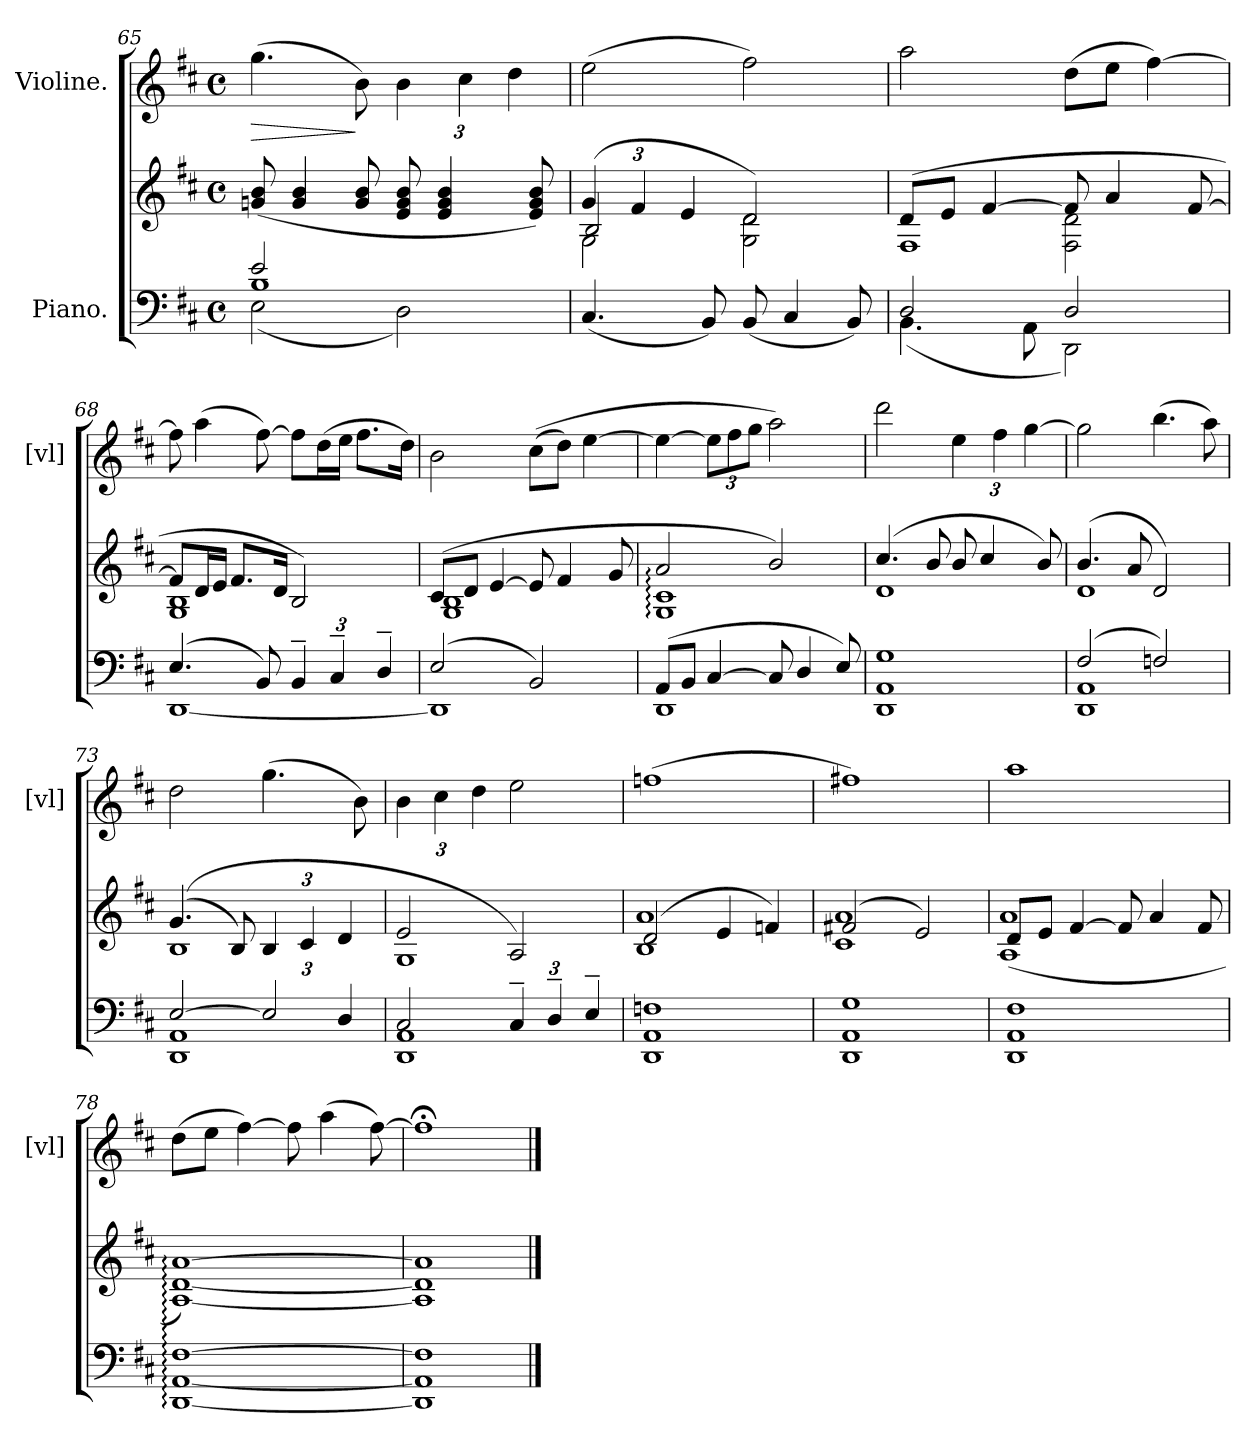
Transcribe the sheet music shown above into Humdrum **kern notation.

**kern	**kern	**kern	**dynam
*part2	*part2	*part1	*part1
*staff3	*staff2	*staff1	*staff1
*I"Piano.	*	*I"Violine.	*
*	*	*I'[vl]	*
*clefF4	*clefG2	*clefG2	*
*k[f#c#]	*k[f#c#]	*k[f#c#]	*
*M4/4	*M4/4	*M4/4	*
*met(c)	*met(c)	*met(c)	*
=65	=65	=65	=65
*^	*	*	*
*	*^	*	*	*
!	!	!	!	!	!LO:HP:b
2e/	(2E\	1B	(>8gn/ 8b/	(4.gg\	>
.	.	.	4g/ 4b/	.	.
.	.	.	8g/ 8b/	8b\)	]
*	*	*	*	*Xbrackettup	*
2ryy	2D\)	.	8e/ 8g/ 8b/	6b\	.
.	.	.	4e/ 4g/ 4b/	.	.
.	.	.	.	6cc#\	.
.	.	.	.	6dd\	.
.	.	.	8e/ 8g/ 8b/)	.	.
*v	*v	*v	*	*	*
=66	=66	=66	=66
*	*Xbrackettup	*	*
*	*^	*	*
*	*	*^	*	*
(4.C#/	(6g/	2G\	2B/	(2ee\	.
.	6f#/	.	.	.	.
.	6e/	.	.	.	.
8BB/)	.	.	.	.	.
(8BB/	2d/)	2G\	2d\	2ff#\)	.
4C#/	.	.	.	.	.
8BB/)	.	.	.	.	.
=67	=67	=67	=67	=67	=67
*^	*	*	*	*	*
2D/	(4.BB\	(8d/L	1F#	2ryy	2aa\	.
.	.	8e/J	.	.	.	.
.	.	[4f#/	.	.	.	.
.	8AA\	.	.	.	.	.
2D/	2DD\)	8f#/]	.	2F#\ 2d\	(8dd\L	.
.	.	4a/	.	.	8ee\J	.
.	.	.	.	.	[4ff#\)	.
.	.	[8f#/	.	.	.	.
*	*	*	*v	*v	*	*
=68	=68	=68	=68	=68	=68
(4.E/	[1DD	8f#/L]	1G 1B	8ff#\]	.
.	.	16d/L	.	(4aa\	.
.	.	16e/JJ	.	.	.
.	.	8.f#/L	.	.	.
8BB/)	.	.	.	[8ff#\)	.
.	.	16d/Jk	.	.	.
*Xbrackettup	*	*	*	*	*
6BB~/	.	2B/)	.	8ff#\L]	.
.	.	.	.	(16dd\L	.
6C#~/	.	.	.	.	.
.	.	.	.	16ee\JJ	.
.	.	.	.	8.ff#\L	.
6D~/	.	.	.	.	.
.	.	.	.	16dd\Jk)	.
=69	=69	=69	=69	=69	=69
(2E/	1DD]	(8c#/L	1G 1B	2b\	.
.	.	8d/J	.	.	.
.	.	[4e/	.	.	.
2BB/)	.	8e/]	.	((8cc#\L	.
.	.	4f#/	.	8dd\J)	.
.	.	.	.	[4ee\	.
.	.	8g/	.	.	.
=70	=70	=70	=70	=70	=70
(8AA/L	1DD	2a:/	1G: 1c#:	4ee\_	.
8BB/J	.	.	.	.	.
[4C#/	.	.	.	12ee\L]	.
.	.	.	.	12ff#\	.
.	.	.	.	12gg\J	.
8C#/]	.	2b/)	.	2aa\)	.
4D/	.	.	.	.	.
8E/)	.	.	.	.	.
*v	*v	*	*	*	*
=71	=71	=71	=71	=71
1DD 1AA 1G	(4.cc#/	1d	2ddd\	.
.	8b/	.	.	.
.	8b/	.	6ee\	.
.	4cc#/	.	.	.
.	.	.	6ff#\	.
.	.	.	[6gg\	.
.	8b/)	.	.	.
=72	=72	=72	=72	=72
*^	*	*	*	*
(2F#/	1DD 1AA	(4.b/	1d	2gg\]	.
.	.	8a/	.	.	.
2Fn/)	.	2d/)	.	(4.bb\	.
.	.	.	.	8aa\)	.
=73	=73	=73	=73	=73	=73
[2E/	1DD 1AA	((4.g/	1B	2dd\	.
.	.	8B/)	.	.	.
3E/]	.	6B/	.	(4.gg\	.
.	.	6c#/	.	.	.
6D/	.	6d/	.	.	.
.	.	.	.	8b\)	.
=74	=74	=74	=74	=74	=74
2C#/	1DD 1AA	2e/	1G	6b\	.
.	.	.	.	6cc#\	.
.	.	.	.	6dd\	.
6C#~/	.	2A/)	.	2ee\	.
6D~/	.	.	.	.	.
6E~/	.	.	.	.	.
*v	*v	*	*	*	*
=75	=75	=75	=75	=75
1DD 1AA 1Fn	(<2d/	1B 1a	(1ffn	.
.	4e/	.	.	.
.	4fn/)	.	.	.
=76	=76	=76	=76	=76
1DD 1AA 1G	(<2f#X/	1c# 1a	1ff#X)	.
.	2e/)	.	.	.
=77	=77	=77	=77	=77
1DD 1AA 1F#	8d/L	(>1A 1a	1aa	.
.	8e/J	.	.	.
.	[4f#/	.	.	.
.	8f#/]	.	.	.
.	4a/	.	.	.
.	8f#/	.	.	.
*	*v	*v	*	*
=78	=78	=78	=78
[1DD:: [1AA:: [1F#::	[1A:: [1d:: [1a::)	(8dd\L	.
.	.	8ee\J	.
.	.	[4ff#\)	.
.	.	8ff#\]	.
.	.	(4aa\	.
.	.	[8ff#\)	.
=79	=79	=79	=79
1DD] 1AA] 1F#]	1A] 1d] 1a]	1ff#;<]	.
==	==	==	==
*-	*-	*-	*-
